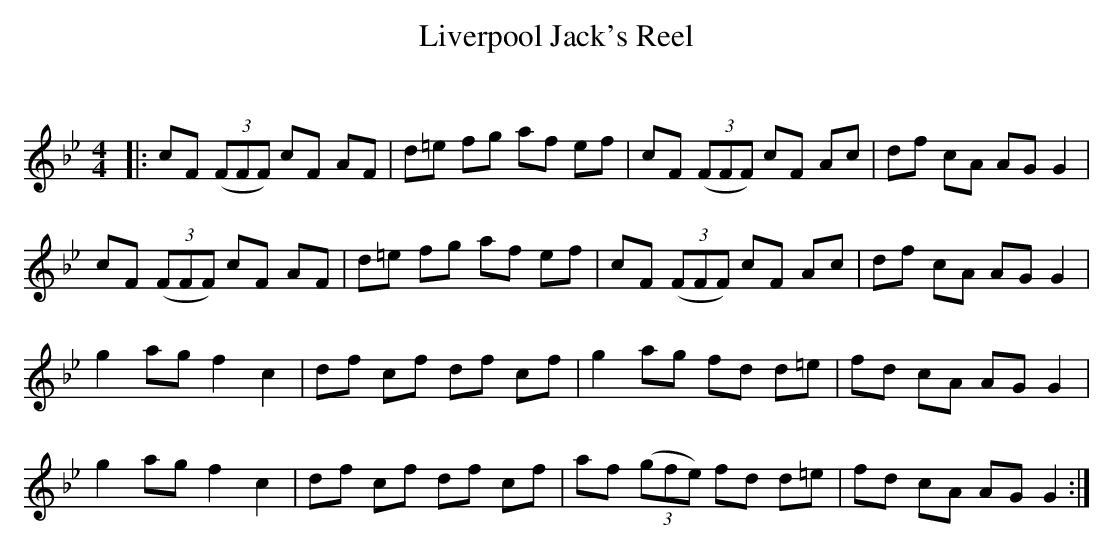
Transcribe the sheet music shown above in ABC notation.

X:1
T: Liverpool Jack's Reel
C:
Q: 232
K:Gm
M:4/4
L:1/8
|:cF ((3FFF) cF AF|d=e fg af ef|cF ((3FFF) cF Ac|df cA AG G2|
cF ((3FFF) cF AF|d=e fg af ef|cF ((3FFF) cF Ac|df cA AG G2|
g2 ag f2 c2|df cf df cf|g2 ag fd d=e|fd cA AG G2|
g2 ag f2 c2|df cf df cf|af ((3gfe) fd d=e|fd cA AG G2:|
